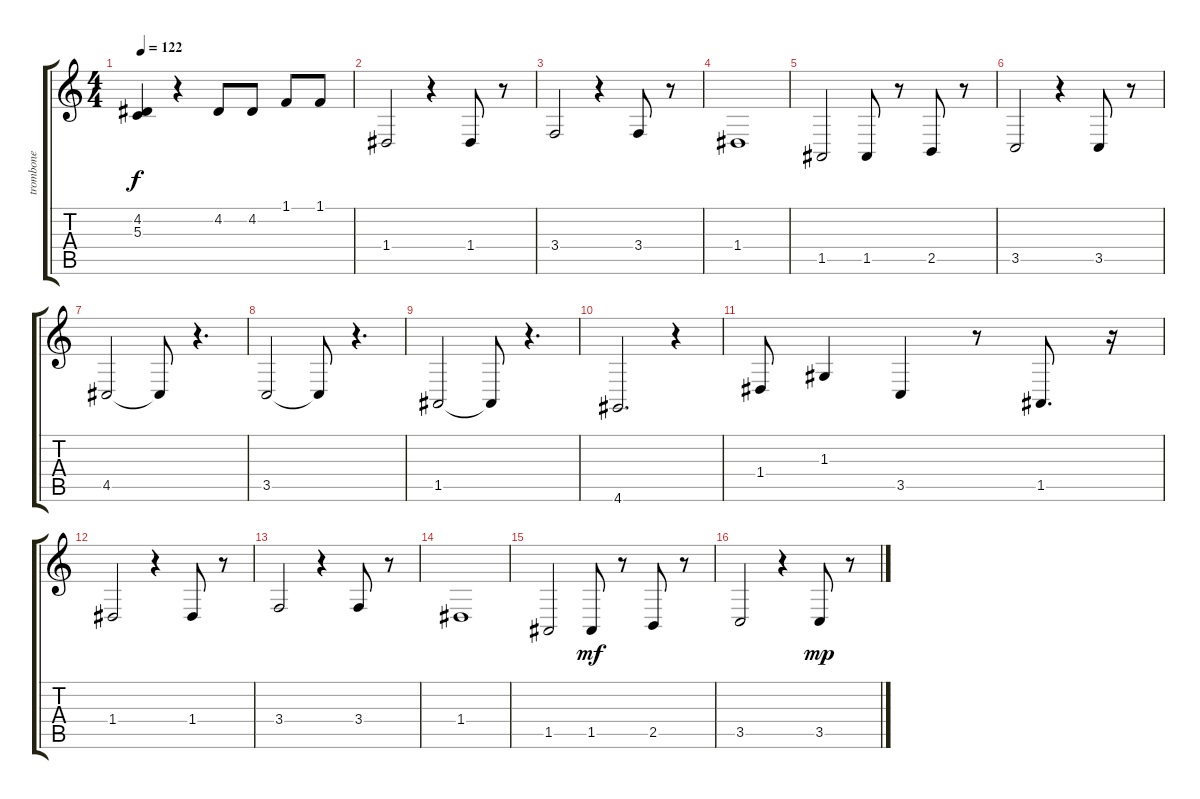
\track ("trombone" "trombone") {instrument trombone}
\staff {score tabs}
\tuning (E4 B3 G3 D3 A2 E2) {hide}
\ts (4 4)
\tempo 122
\clef g2
\ks c
(4.2 5.3).4{dy f} r.4 4.2.8 4.2.8 1.1.8 1.1.8 |
1.4.2 r.4 1.4.8 r.8 |
3.4.2 r.4 3.4.8 r.8 |
1.4.1 |
1.5.2 1.5.8 r.8 2.5.8 r.8 |
3.5.2 r.4 3.5.8 r.8 |
4.5.2 4.5{t}.8 r.4{d} |
3.5.2 3.5{t}.8 r.4{d} |
1.5.2 1.5{t}.8 r.4{d} |
4.6.2{d} r.4 |
1.4.8 1.3.4 3.5.4 r.8 1.5.8{d} r.16 |
1.4.2 r.4 1.4.8 r.8 |
3.4.2 r.4 3.4.8 r.8 |
1.4.1 |
1.5.2 1.5.8{dy mf} r.8 2.5.8 r.8 |
3.5.2 r.4 3.5.8{dy mp} r.8
